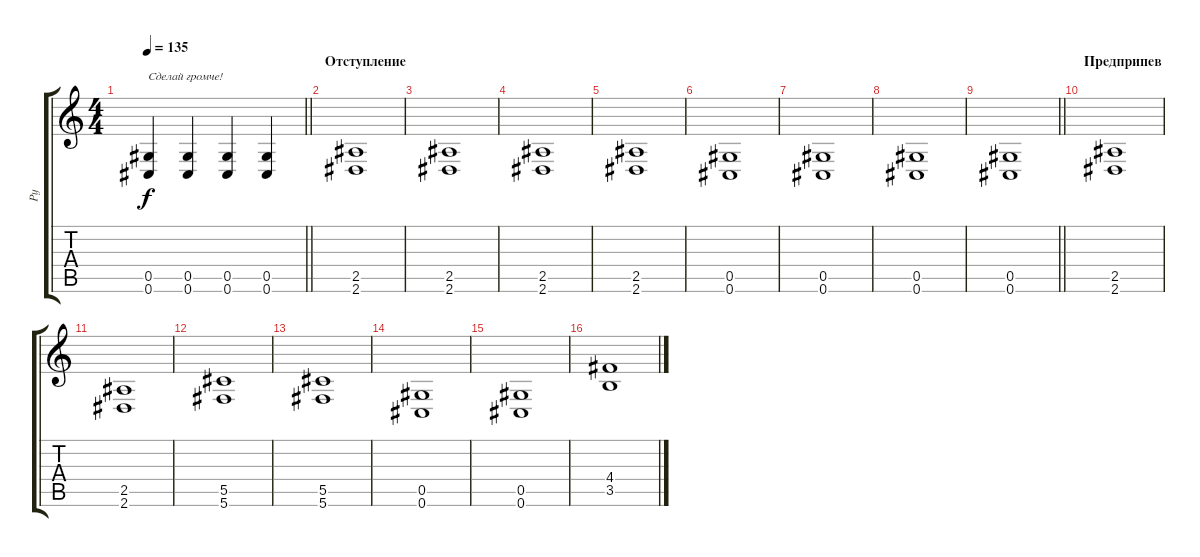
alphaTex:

\track ("Ру" "Ру") {instrument distortionguitar}
\staff {score tabs}
\tuning (E4 B3 G3 D3 Ab2 Db2) {hide}
\ts (4 4)
\tempo 135
\clef g2
\barLineRight lightlight
\ks c
(0.5 0.6).4{txt "Сделай громче!" dy f} (0.5 0.6).4 (0.5 0.6).4 (0.5 0.6).4 |
\section ("" "Отступление")
(2.5 2.6).1 |
(2.5 2.6).1 |
(2.5 2.6).1 |
(2.5 2.6).1 |
(0.5 0.6).1 |
(0.5 0.6).1 |
(0.5 0.6).1 |
\barLineRight lightlight
(0.5 0.6).1 |
\section ("" "Предприпев")
(2.5 2.6).1 |
(2.5 2.6).1 |
(5.5 5.6).1 |
(5.5 5.6).1 |
(0.5 0.6).1 |
(0.5 0.6).1 |
(4.4 3.5).1
